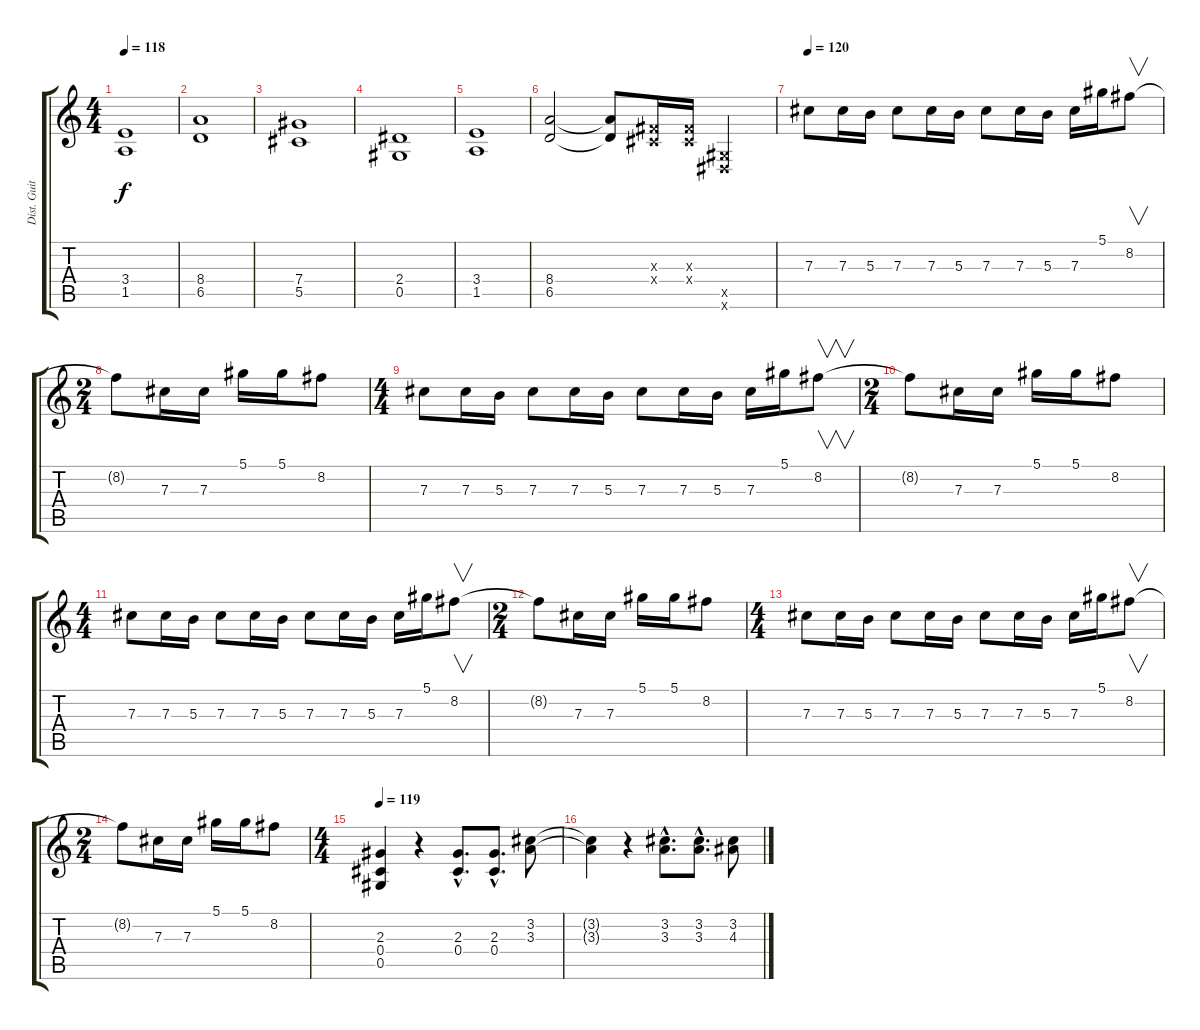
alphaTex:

\track ("Dist. Guitar 1" "Dist. Guit") {instrument distortionguitar}
\staff {score tabs}
\tuning (Eb4 Bb3 Gb3 Db3 Ab2 Eb2) {hide}
\ts (4 4)
\tempo 118
\clef g2
\ks c
(3.4 1.5).1{dy f} |
(8.4 6.5).1 |
(7.4 5.5).1 |
(2.4 0.5).1 |
(3.4 1.5).1 |
(8.4 6.5).2 (8.4{t} 6.5{t}).8 (0.3{x} 0.4{x}).16 (0.3{x} 0.4{x}).16 (0.5{x} 0.6{x}).4 |
\tempo 120
7.3.8 7.3.16 5.3.16 7.3.8 7.3.16 5.3.16 7.3.8 7.3.16 5.3.16 7.3.16 5.1.16 8.2.8{v} |
\ts (2 4)
8.2{t}.8 7.3.16 7.3.16 5.1.16 5.1.16 8.2.8 |
\ts (4 4)
7.3.8 7.3.16 5.3.16 7.3.8 7.3.16 5.3.16 7.3.8 7.3.16 5.3.16 7.3.16 5.1.16 8.2.8{v} |
\ts (2 4)
8.2{t}.8 7.3.16 7.3.16 5.1.16 5.1.16 8.2.8 |
\ts (4 4)
7.3.8 7.3.16 5.3.16 7.3.8 7.3.16 5.3.16 7.3.8 7.3.16 5.3.16 7.3.16 5.1.16 8.2.8{v} |
\ts (2 4)
8.2{t}.8 7.3.16 7.3.16 5.1.16 5.1.16 8.2.8 |
\ts (4 4)
7.3.8 7.3.16 5.3.16 7.3.8 7.3.16 5.3.16 7.3.8 7.3.16 5.3.16 7.3.16 5.1.16 8.2.8{v} |
\ts (2 4)
8.2{t}.8 7.3.16 7.3.16 5.1.16 5.1.16 8.2.8 |
\ts (4 4)
\tempo 119
(2.3 0.4 0.5).4 r.4 (2.3{hac} 0.4{hac}).8{d} (2.3{hac} 0.4{hac}).8{d} (3.2 3.3).8 |
(3.2{t} 3.3{t}).4 r.4 (3.2{hac} 3.3{hac}).8{d} (3.2{hac} 3.3{hac}).8{d} (3.2 4.3).8
